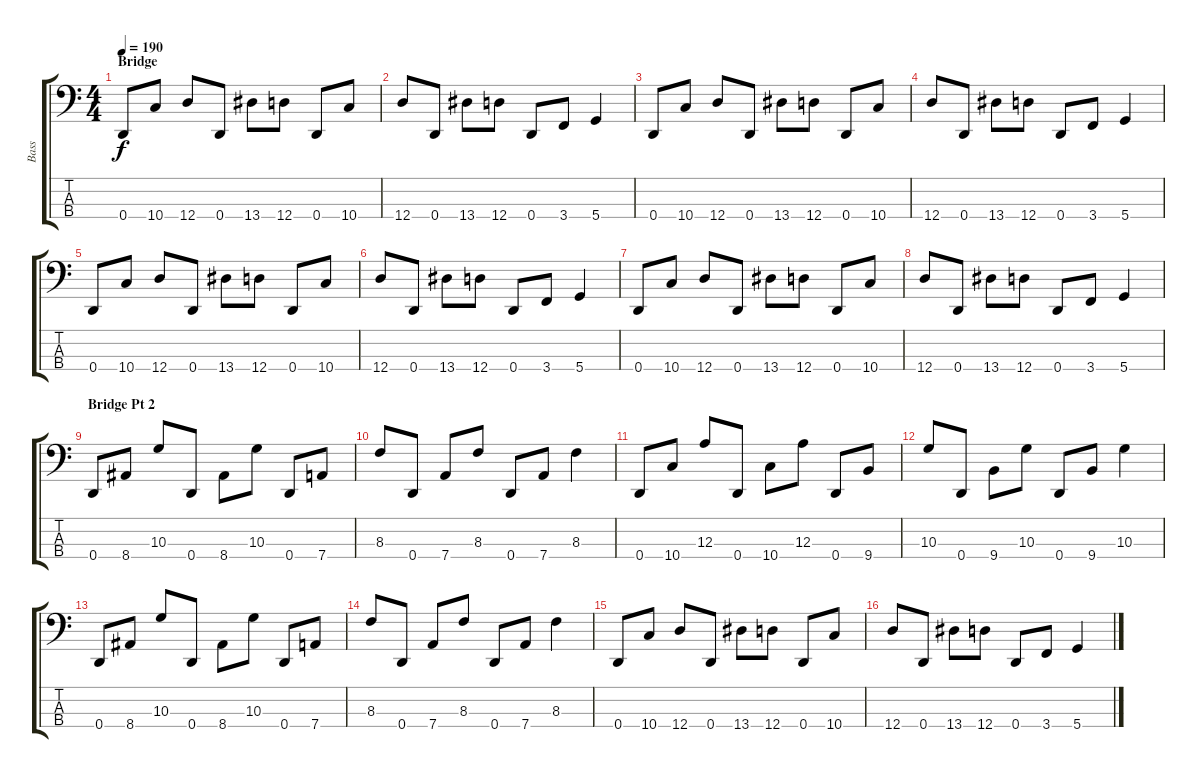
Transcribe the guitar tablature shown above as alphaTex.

\track ("Bass" "Bass") {instrument electricbassfinger}
\staff {score tabs}
\tuning (G2 D2 A1 D1) {hide}
\ts (4 4)
\section ("" "Bridge")
\tempo 190
\clef f4
\ks c
0.4.8{dy f} 10.4.8 12.4.8 0.4.8 13.4.8 12.4.8 0.4.8 10.4.8 |
12.4.8 0.4.8 13.4.8 12.4.8 0.4.8 3.4.8 5.4.4 |
0.4.8 10.4.8 12.4.8 0.4.8 13.4.8 12.4.8 0.4.8 10.4.8 |
12.4.8 0.4.8 13.4.8 12.4.8 0.4.8 3.4.8 5.4.4 |
0.4.8 10.4.8 12.4.8 0.4.8 13.4.8 12.4.8 0.4.8 10.4.8 |
12.4.8 0.4.8 13.4.8 12.4.8 0.4.8 3.4.8 5.4.4 |
0.4.8 10.4.8 12.4.8 0.4.8 13.4.8 12.4.8 0.4.8 10.4.8 |
12.4.8 0.4.8 13.4.8 12.4.8 0.4.8 3.4.8 5.4.4 |
\section ("" "Bridge Pt 2")
0.4.8 8.4.8 10.3.8 0.4.8 8.4.8 10.3.8 0.4.8 7.4.8 |
8.3.8 0.4.8 7.4.8 8.3.8 0.4.8 7.4.8 8.3.4 |
0.4.8 10.4.8 12.3.8 0.4.8 10.4.8 12.3.8 0.4.8 9.4.8 |
10.3.8 0.4.8 9.4.8 10.3.8 0.4.8 9.4.8 10.3.4 |
0.4.8 8.4.8 10.3.8 0.4.8 8.4.8 10.3.8 0.4.8 7.4.8 |
8.3.8 0.4.8 7.4.8 8.3.8 0.4.8 7.4.8 8.3.4 |
0.4.8 10.4.8 12.4.8 0.4.8 13.4.8 12.4.8 0.4.8 10.4.8 |
12.4.8 0.4.8 13.4.8 12.4.8 0.4.8 3.4.8 5.4.4
